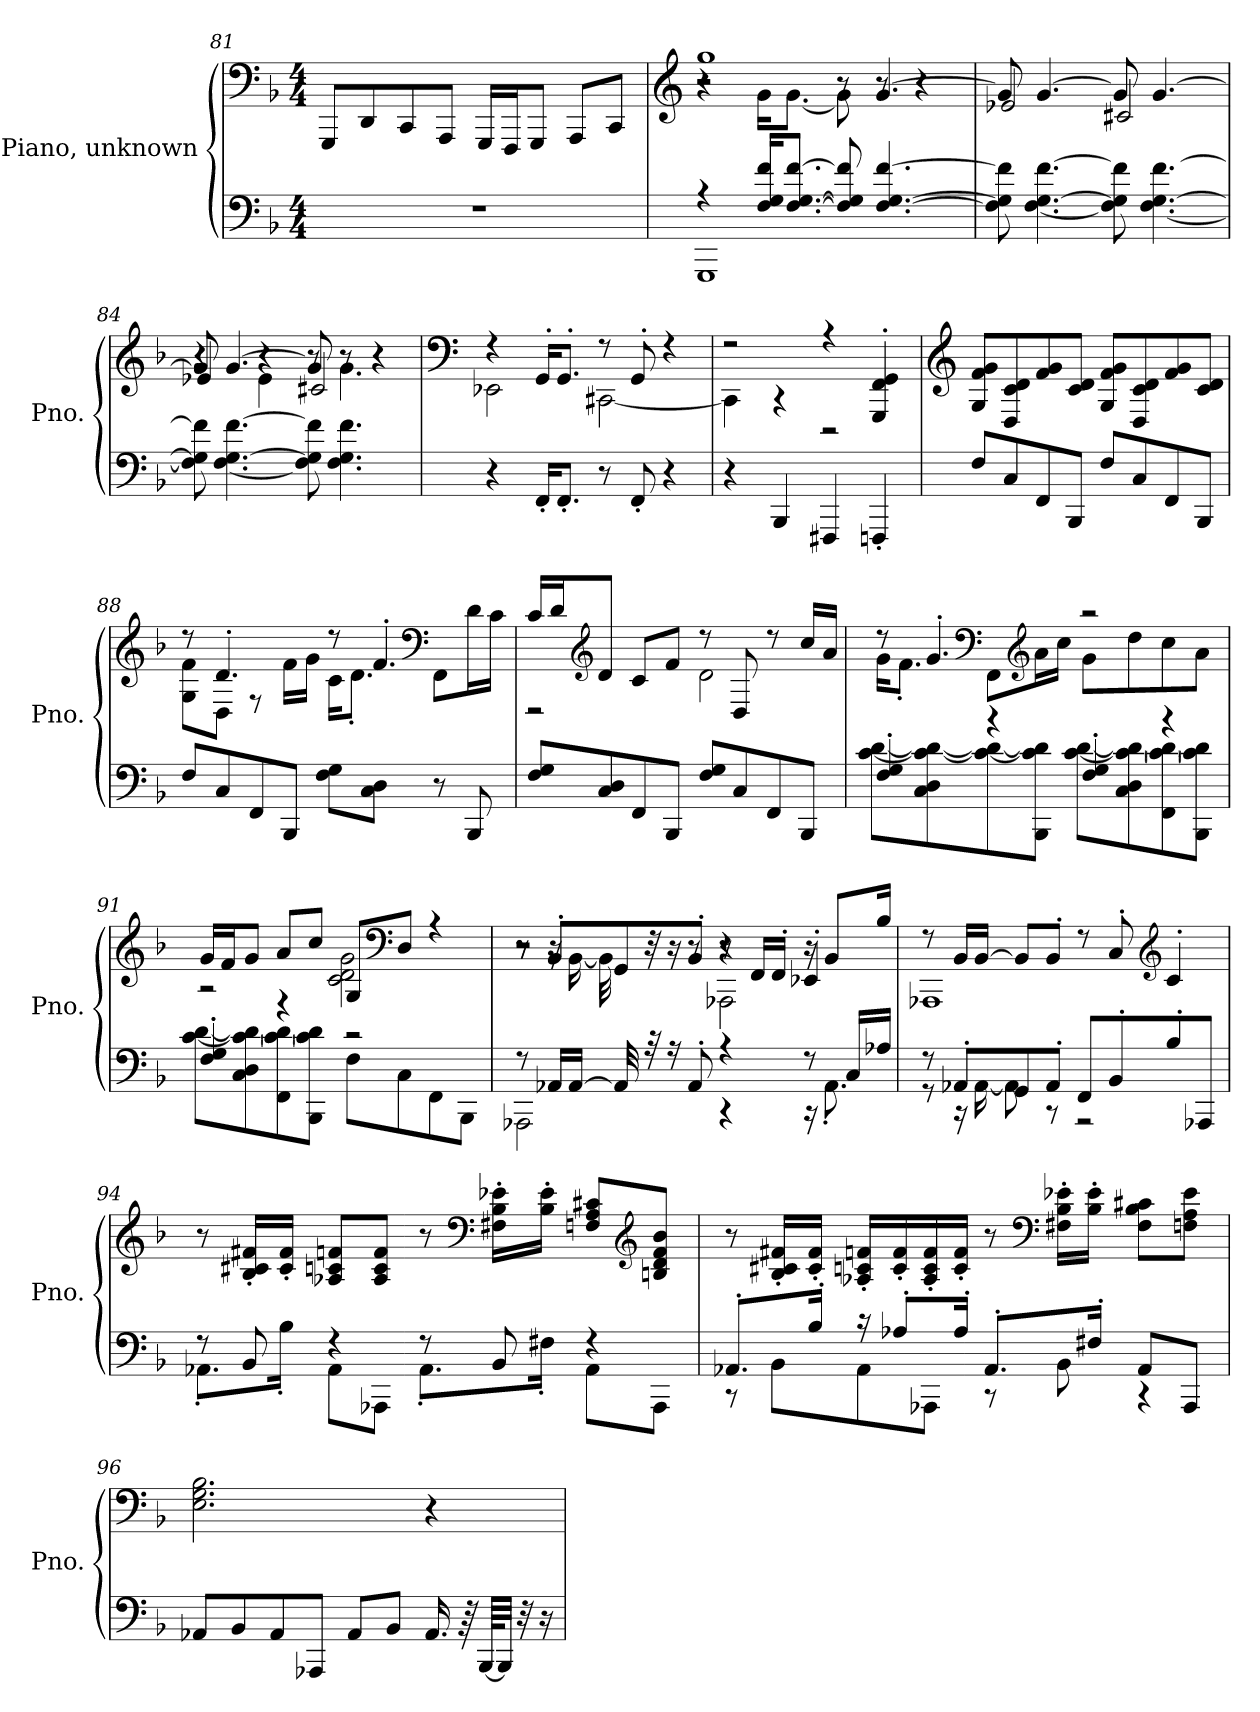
**kern	**kern
*part1	*part1
*staff2	*staff1
*I"Piano, unknown	*
*I'Pno.	*
!!LO:LB:g=z
*clefF4	*clefF4
*k[b-]	*k[b-]
*M4/4	*M4/4
=81	=81
1r	8GGG/L
.	8DD/
.	8CC/
.	8AAA/J
.	16GGG/LL
.	16FFF/J
.	8GGG/J
.	8AAA/L
.	8CC/J
=82	=82
*	*clefG2
*^	*^
*	*	*	*^
4r	1GGG	2r	4r	1gg
16F/ 16G/ 16f/KL	.	.	16g\KL	.
[8.F/ [8.G/ [8.f/J	.	.	[8.g\J	.
8F/] 8G/] 8f/]	.	8r	8g\]	.
[4.F/ [4.G/ [4.f/	.	[4.g/	8r	.
.	.	.	4r	.
*v	*v	*	*	*
*	*	*v	*v
=83	=83	=83
8F\] 8G\] 8f\]	8g/]	2e-X/
[4.F\ [4.G\ [4.f\	[4.g/	.
8F\] 8G\] 8f\]	8g/]	2c#X/
[4.F\ [4.G\ [4.f\	[4.g/	.
=84	=84	=84
*	*	*^
8F\] 8G\] 8f\]	8g/]	4r	4e-X/
[4.F\ [4.G\ [4.f\	[4.g/	.	.
.	.	4e-\	4r
8F\] 8G\] 8f\]	8g/]	8r	2c#X/
4.F\ 4.G\ 4.f\	8r	4.g\	.
.	4r	.	.
*	*v	*v	*v
!!LO:PB:g=z
=85	=85
*	*clefF4
*	*^
4r	4r	2EE-X\
16FF'/KL	16GG'/KL	.
8.FF'/J	8.GG'/J	.
8r	8r	[2CC#X\
8FF'/	8GG'/	.
4r	4r	.
=86	=86	=86
4r	2r	4CC#\]
4BBB-/	.	4r
4FFF#X/	4r	2r
4FFFn'/	4GGG/' 4FF/' 4GG/'	.
*	*v	*v
=87	=87
*	*clefG2
8F/L	8G/ 8f/ 8g/L
8C/	8D/ 8c/ 8d/
8FF/	8f/ 8g/
8BBB-/J	8c/ 8d/J
8F/L	8G/ 8f/ 8g/L
8C/	8D/ 8c/ 8d/
8FF/	8f/ 8g/
8BBB-/J	8c/ 8d/J
!!LO:LB:g=z
=88	=88
*	*^
8F/L	8r	8G\ 8f\L
8C/	4.d'/	8D\J
8FF/	.	8r
8BBB-/J	.	16f\LL
.	.	16g\JJ
8F\ 8G\L	8r	16c\KL
.	.	8.d'\J
8C\ 8D\J	4.f'/	.
*	*clefF4	*
8r	.	8FF\L
8BBB-/	.	16d\L
.	.	16c\JJ
=89	=89	=89
8F/ 8G/L	16c/LL	2r
.	16d/J	.
*	*clefG2	*
8C/ 8D/	8d/J	.
8FF/	8c/L	.
8BBB-/J	8f/J	.
8F/ 8G/L	8r	2d\
8C/	8D/	.
8FF/	8r	.
8BBB-/J	16cc/LL	.
.	16a/JJ	.
!!LO:LB:g=z	!!
=90	=90	=90
*^	*	*
4F/' 4G/'	[8c\ [8d\L	8r	16g\KL
.	.	.	8.f'\J
.	8C\ 8D\ 8c\_ 8d\_	4.g'/	.
*	*	*clefF4	*
4r	8c\_ 8d\_	.	8FF\L
*	*	*clefG2	*
.	8BBB-\ 8c\] 8d\]J	.	16a\L
.	.	.	16cc\JJ
4F/' 4G/'	[8c\ [8d\L	2r	8g\L
.	8C\ 8D\ 8c\_ 8d\_	.	8dd\
4r	8FF\ 8c\_ 8d\_	.	8cc\
.	8BBB-\ 8c\] 8d\]J	.	8a\J
=91	=91	=91	=91
4F/' 4G/'	[8c\ [8d\L	16g/LL	2r
.	.	16f/J	.
.	8C\ 8D\ 8c\_ 8d\_	8g/J	.
4r	8FF\ 8c\_ 8d\_	8a/L	.
.	8BBB-\ 8c\] 8d\]J	8cc/J	.
2r	8F\L	8G/L	2c\ 2d\ 2g\
*	*	*clefF4	*
.	8C\	8D/J	.
.	8FF\	4r	.
.	8BBB-\J	.	.
!!LO:LB:g=z
=92	=92	=92	=92
*	*	*	*^
8r	2AAA-X\	8r	8r	2r
16AA-X/LL	.	8BB-'/L	16r	.
[16AA-/JJ	.	.	[16BB-\	.
32AA-/]	.	8GG/	32BB-\]	.
32r	.	.	32r	.
16r	.	.	16r	.
8AA-'/	.	8BB-'/J	8r	.
4r	4r	8r	2AAA-X\	4r
.	.	16FF/LL	.	.
.	.	16FF'/JJ	.	.
8r	16r	16r	.	4EE-X'/
.	8.AA-'\	8BB-/L	.	.
16C/LL	.	.	.	.
16A-X/JJ	.	16B-/Jk	.	.
*	*	*	*v	*v
=93	=93	=93	=93
8r	8r	8r	1AAA-X
8AA-X'/L	16r	16BB-/LL	.
.	[16AA-\	[16BB-/JJ	.
8GG/	8AA-\]	8BB-/L]	.
8AA-'/J	8r	8BB-'/J	.
8FF/L	2r	8r	.
8BB-'/	.	8C'/	.
*	*	*clefG2	*
8B-'/	.	4c'/	.
8AAA-X/J	.	.	.
*	*	*v	*v
!!LO:LB:g=z
=94	=94	=94
8r	8.AA-X'\L	8r
8BB-/	.	16B-/' 16c#X/' 16f#X/'LL
.	16B-'\Jk	16c#/' 16f#/'JJ
4r	8AA-\L	8A-X/ 8cn/ 8fn/L
.	8AAA-X\J	8A-/ 8c/ 8f/J
8r	8.AA-'\L	8r
*	*	*clefF4
8BB-/	.	16F#X\' 16B-\' 16e-X\'LL
.	16F#X'\Jk	16B-\' 16e-\'JJ
4r	8AA-\L	8Fn/ 8A-/ 8c#X/L
*	*	*clefG2
.	8AAA-\J	8Bn/ 8d/ 8f/ 8b-/J
!!LO:LB:g=z
=95	=95	=95
8.AA-X'/L	8r	8r
.	8BB-\L	16B-/' 16c#X/' 16f#X/'LL
16B-'/Jk	.	16c#/' 16f#/'JJ
16r	8AA-\	16A-X/' 16cn/' 16fn/'LL
8A-X'/L	.	16c/' 16f/'
.	8AAA-X\J	16A-/' 16c/' 16f/'
16A-'/Jk	.	16c/' 16f/'JJ
8.AA-'/L	8r	8r
*	*	*clefF4
.	8BB-\	16F#X\' 16B-\' 16e-X\'LL
16F#X'/Jk	.	16B-\' 16e-\'JJ
8AA-/L	4r	8F#\ 8B-\ 8c#X\L
8AAA-/J	.	8Fn\ 8A-\ 8e-\J
*v	*v	*
=96	=96
8AA-X/L	2.E\ 2.G\ 2.B-\
8BB-/	.
8AA-/	.
8AAA-X/J	.
8AA-/L	.
8BB-/J	.
16.AA-/	4r
64r	.
[64BBB-/KLLL	.
32BBB-/JJJ]	.
32r	.
16r	.
=	=
*-	*-
